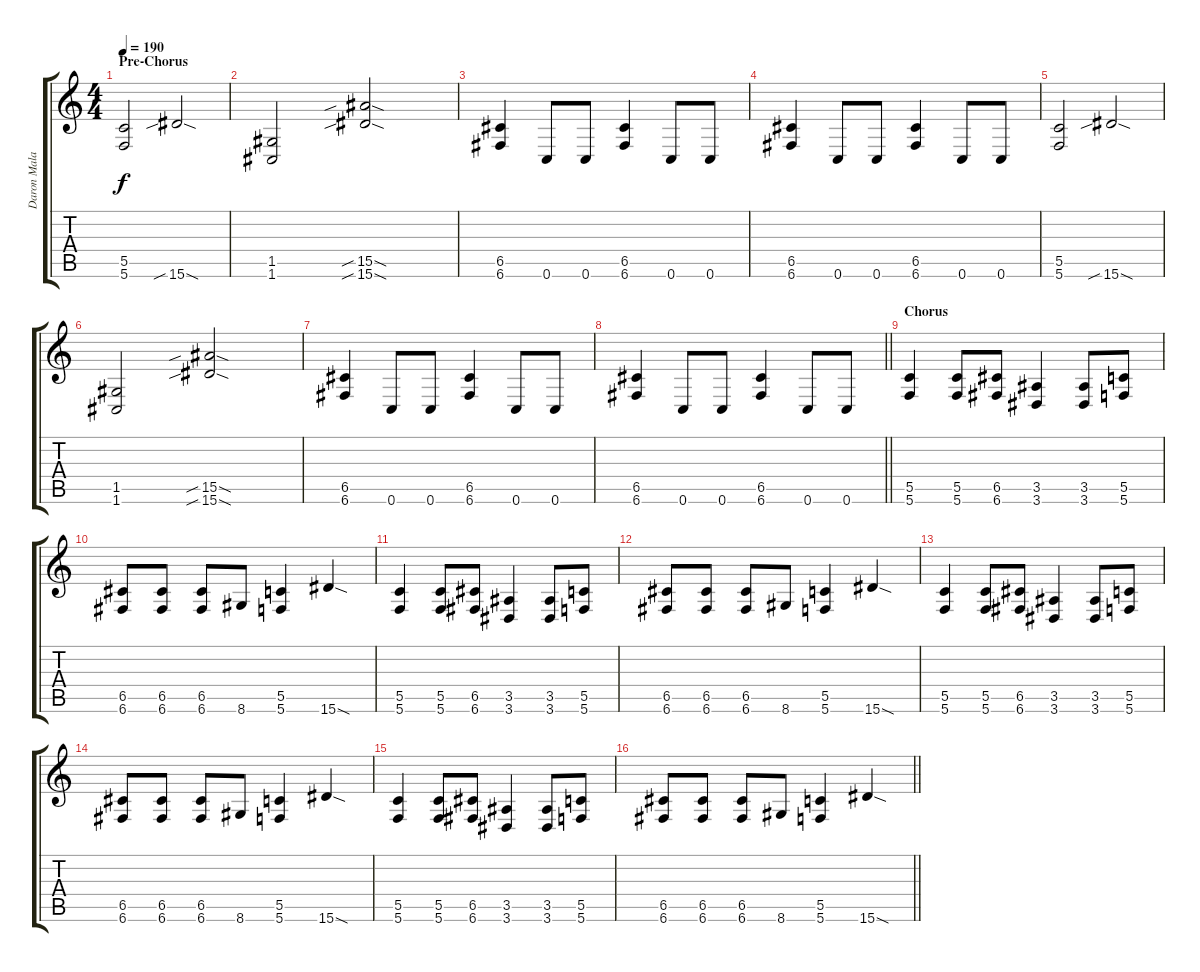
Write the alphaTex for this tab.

\track ("Daron Malakian (extra)" "Daron Mala") {instrument distortionguitar}
\staff {score tabs}
\tuning (D4 A3 F3 C3 G2 C2) {hide}
\ts (4 4)
\section ("" "Pre-Chorus")
\tempo 190
\clef g2
\ks c
(5.5 5.6).2{dy f} 15.6{sib sod}.2 |
(1.5 1.6).2 (15.5{sib sod} 15.6{sib sod}).2 |
(6.5 6.6).4 0.6.8 0.6.8 (6.5 6.6).4 0.6.8 0.6.8 |
(6.5 6.6).4 0.6.8 0.6.8 (6.5 6.6).4 0.6.8 0.6.8 |
(5.5 5.6).2 15.6{sib sod}.2 |
(1.5 1.6).2 (15.5{sib sod} 15.6{sib sod}).2 |
(6.5 6.6).4 0.6.8 0.6.8 (6.5 6.6).4 0.6.8 0.6.8 |
\barLineRight lightlight
(6.5 6.6).4 0.6.8 0.6.8 (6.5 6.6).4 0.6.8 0.6.8 |
\section ("" "Chorus")
(5.5 5.6).4 (5.5 5.6).8 (6.5 6.6).8 (3.5 3.6).4 (3.5 3.6).8 (5.5 5.6).8 |
(6.5 6.6).8 (6.5 6.6).8 (6.5 6.6).8 8.6.8 (5.5 5.6).4 15.6{sod}.4 |
(5.5 5.6).4 (5.5 5.6).8 (6.5 6.6).8 (3.5 3.6).4 (3.5 3.6).8 (5.5 5.6).8 |
(6.5 6.6).8 (6.5 6.6).8 (6.5 6.6).8 8.6.8 (5.5 5.6).4 15.6{sod}.4 |
(5.5 5.6).4 (5.5 5.6).8 (6.5 6.6).8 (3.5 3.6).4 (3.5 3.6).8 (5.5 5.6).8 |
(6.5 6.6).8 (6.5 6.6).8 (6.5 6.6).8 8.6.8 (5.5 5.6).4 15.6{sod}.4 |
(5.5 5.6).4 (5.5 5.6).8 (6.5 6.6).8 (3.5 3.6).4 (3.5 3.6).8 (5.5 5.6).8 |
\barLineRight lightlight
(6.5 6.6).8 (6.5 6.6).8 (6.5 6.6).8 8.6.8 (5.5 5.6).4 15.6{sod}.4
